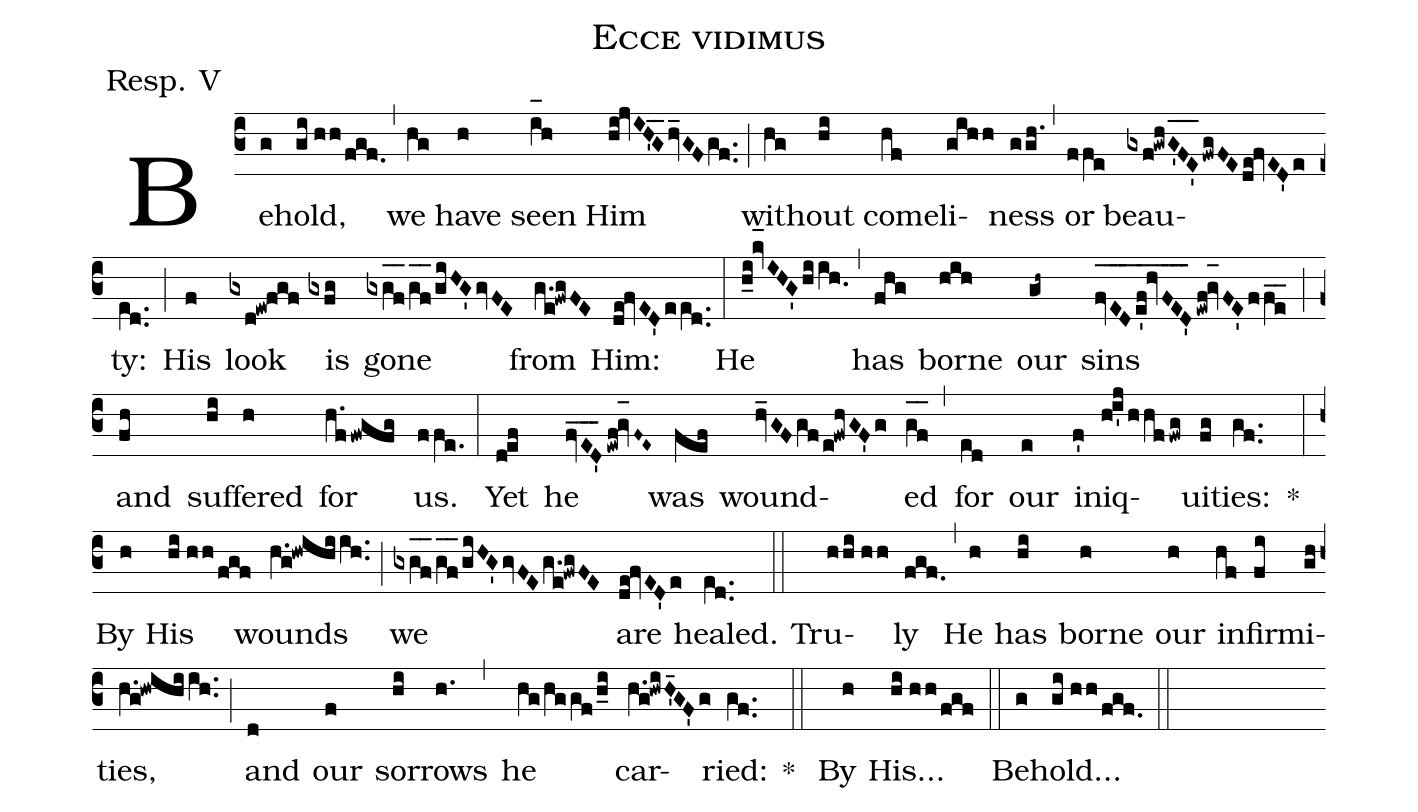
name: Ecce vidimus ;
office-part: Responsorium;
mode: 5;
annotation:Resp. V;
%%
(c3)Be(g)hold,(gi//hh/fgf.) (,) we(hg) have(h) seen(i_[oh:h]h) Him(hi!jvIH'_5G_2hv_GFgf..) (;) with(hg)out(hi) come(hf)li(gihh)ness(ggh.) (,) or(ffe) beau(gxf!gwhG'_[oh:h]F_[oh:h]E'_[oh:h]fwgFEde!fvED'e)ty:(e[ll:1]d..) (;)

His(f) look(gxd!ew!fgf) is(gxfg) gone(gxg_[oh:h]f_2[oh:h]/g_[oh:h]f_[oh:h]/giHG'gvFE) from(g.e!fwgFE) Him:(de!fvED'ee[ll:1]d..) (:)

He(h_i!kv_[hl:1]IHG'hiih.0) (,) has(fhg) borne(hih) our(gh~) sins(fv_E_D_e'f_!hv_F_E_D'_3ewf!gv_[oh:h]FE'ffe__) (;)

 and(fh) suf(hi)fered(h) for(h.ffwgfg) us.(ffe.) (:)


Yet(def) he(fv_E_D'_3/!ewf!gv_[oh:h]F~E~) was(fef) wound(hv_GFgfe!fwhGF'g)ed(g_[oh:h]f_[oh:h]) (,) for(ed) our(e) in(f')iq(hi'jhhffwg)ui(fg)ties:(gf..) * (:) By(h) His(hi//hh/fgf) wounds(h.g!hwihiih..) (;) we(gxg_[oh:h]f_2[oh:h]/g_[oh:h]f_[oh:h]/giHG'gvFEg.e!fwgFE) are(de!fvED'e) healed.(e[ll:1]d..) (::)

Tru(hhi//hh)ly(fgf.) (,) He(h) has(hi) borne(h) our(h) in(hf)fir(fi)mi(gh)ties,(h.g!hwihiih..) (;)

and(d) our(f) sor(hi)rows(h.) (,) he(hg/hg/gf/h_i) car(h.g!hwiH'_4GF'g)ried:(gf..) * (::) By(h) His...(hi//hh/fgf) (::)

Be(g)hold...(gi//hh/fgf.) (::)
